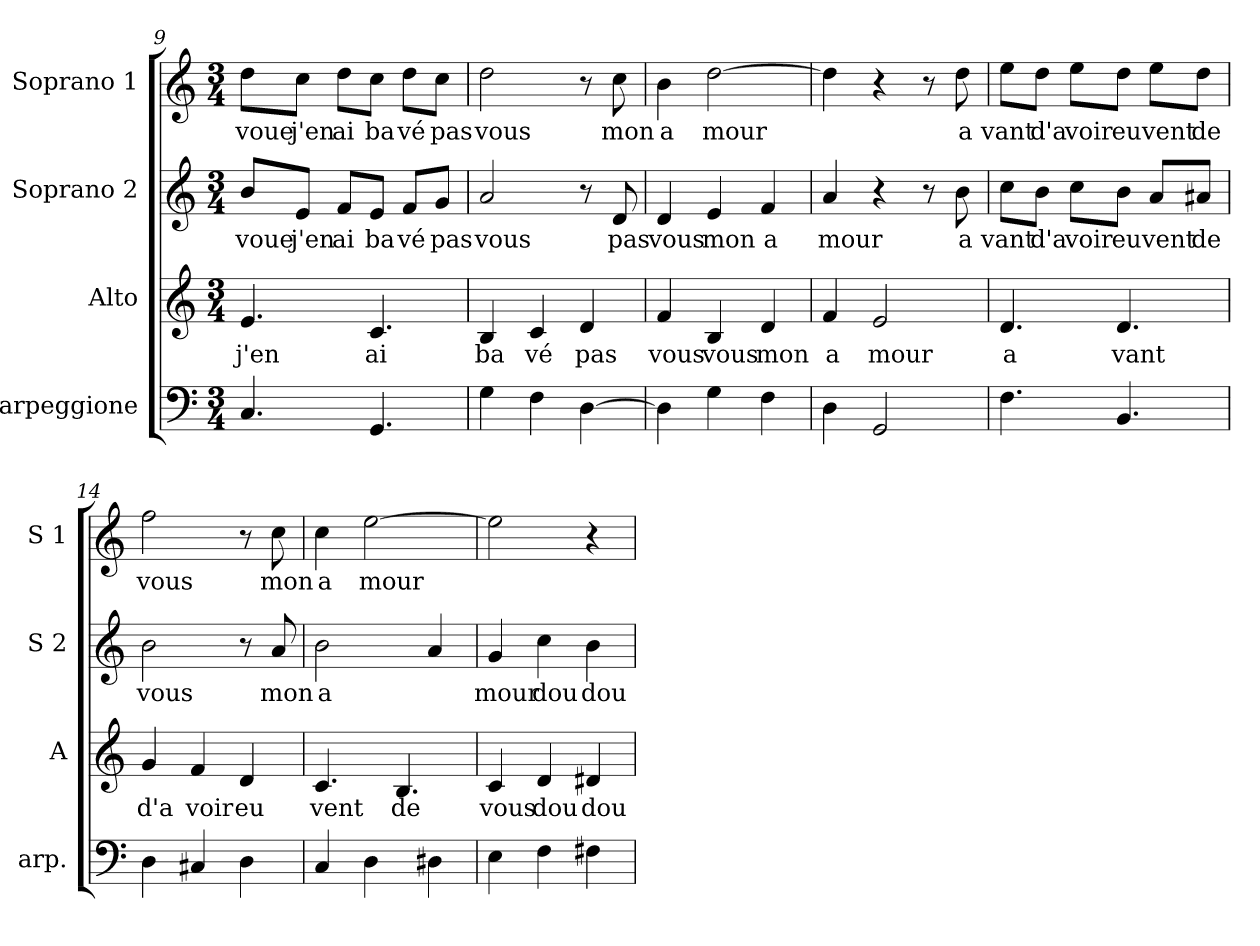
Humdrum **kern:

**kern	**kern	**text	**kern	**text	**kern	**text
*part4	*part3	*part3	*part2	*part2	*part1	*part1
*staff4	*staff3	*staff3	*staff2	*staff2	*staff1	*staff1
*I"arpeggione	*I"Alto	*	*I"Soprano 2	*	*I"Soprano 1	*
*I'arp.	*I'A	*	*I'S 2	*	*I'S 1	*
*clefF4	*clefG2	*	*clefG2	*	*clefG2	*
*k[]	*k[]	*	*k[]	*	*k[]	*
*C:	*C:	*	*C:	*	*C:	*
*M3/4	*M3/4	*	*M3/4	*	*M3/4	*
=9	=9	=9	=9	=9	=9	=9
!	!	!LO:LY:b	!	!	!	!
!	!	!	!	!LO:LY:b	!	!
!	!	!	!	!	!	!LO:LY:b
4.C/	4.e/	j'en	8b/L	voue	8dd\L	voue
!	!	!	!	!LO:LY:b	!	!
!	!	!	!	!	!	!LO:LY:b
.	.	.	8e/J	j'en	8cc\J	j'en
!	!	!	!	!LO:LY:b	!	!
!	!	!	!	!	!	!LO:LY:b
.	.	.	8f/L	ai	8dd\L	ai
!	!	!LO:LY:b	!	!	!	!
!	!	!	!	!LO:LY:b	!	!
!	!	!	!	!	!	!LO:LY:b
4.GG/	4.c/	ai	8e/J	ba	8cc\J	ba
!	!	!	!	!LO:LY:b	!	!
!	!	!	!	!	!	!LO:LY:b
.	.	.	8f/L	vé	8dd\L	vé
!	!	!	!	!LO:LY:b	!	!
!	!	!	!	!	!	!LO:LY:b
.	.	.	8g/J	pas	8cc\J	pas
=10	=10	=10	=10	=10	=10	=10
!	!	!LO:LY:b	!	!	!	!
!	!	!	!	!LO:LY:b	!	!
!	!	!	!	!	!	!LO:LY:b
4G\	4B/	ba	2a/	vous	2dd\	vous
!	!	!LO:LY:b	!	!	!	!
4F\	4c/	vé	.	.	.	.
!	!	!LO:LY:b	!	!	!	!
[4D\	4d/	pas	8r	.	8r	.
!	!	!	!	!LO:LY:b	!	!
!	!	!	!	!	!	!LO:LY:b
.	.	.	8d/	pas	8cc\	mon
=11	=11	=11	=11	=11	=11	=11
!	!	!LO:LY:b	!	!	!	!
!	!	!	!	!LO:LY:b	!	!
!	!	!	!	!	!	!LO:LY:b
4D\]	4f/	vous	4d/	vous	4b\	a
!	!	!LO:LY:b	!	!	!	!
!	!	!	!	!LO:LY:b	!	!
!	!	!	!	!	!	!LO:LY:b
4G\	4B/	vous	4e/	mon	[2dd\	mour
!	!	!LO:LY:b	!	!	!	!
!	!	!	!	!LO:LY:b	!	!
4F\	4d/	mon	4f/	a	.	.
!!LO:PB:g=z
=12	=12	=12	=12	=12	=12	=12
!	!	!LO:LY:b	!	!	!	!
!	!	!	!	!LO:LY:b	!	!
4D\	4f/	a	4a/	mour	4dd\]	.
!	!	!LO:LY:b	!	!	!	!
2GG/	2e/	mour	4r	.	4r	.
.	.	.	8r	.	8r	.
!	!	!	!	!LO:LY:b	!	!
!	!	!	!	!	!	!LO:LY:b
.	.	.	8b\	a	8dd\	a
=13	=13	=13	=13	=13	=13	=13
!	!	!LO:LY:b	!	!	!	!
!	!	!	!	!LO:LY:b	!	!
!	!	!	!	!	!	!LO:LY:b
4.F\	4.d/	a	8cc\L	vant	8ee\L	vant
!	!	!	!	!LO:LY:b	!	!
!	!	!	!	!	!	!LO:LY:b
.	.	.	8b\J	d'a	8dd\J	d'a
!	!	!	!	!LO:LY:b	!	!
!	!	!	!	!	!	!LO:LY:b
.	.	.	8cc\L	voir	8ee\L	voir
!	!	!LO:LY:b	!	!	!	!
!	!	!	!	!LO:LY:b	!	!
!	!	!	!	!	!	!LO:LY:b
4.BB/	4.d/	vant	8b\J	eu	8dd\J	eu
!	!	!	!	!LO:LY:b	!	!
!	!	!	!	!	!	!LO:LY:b
.	.	.	8a/L	vent	8ee\L	vent
!	!	!	!	!LO:LY:b	!	!
!	!	!	!	!	!	!LO:LY:b
.	.	.	8a#X/J	de	8dd\J	de
=14	=14	=14	=14	=14	=14	=14
!	!	!LO:LY:b	!	!	!	!
!	!	!	!	!LO:LY:b	!	!
!	!	!	!	!	!	!LO:LY:b
4D\	4g/	d'a	2b\	vous	2ff\	vous
!	!	!LO:LY:b	!	!	!	!
4C#X/	4f/	voir	.	.	.	.
!	!	!LO:LY:b	!	!	!	!
4D\	4d/	eu	8r	.	8r	.
!	!	!	!	!LO:LY:b	!	!
!	!	!	!	!	!	!LO:LY:b
.	.	.	8a/	mon	8cc\	mon
=15	=15	=15	=15	=15	=15	=15
!	!	!LO:LY:b	!	!	!	!
!	!	!	!	!LO:LY:b	!	!
!	!	!	!	!	!	!LO:LY:b
4C/	4.c/	vent	2b\	a	4cc\	a
!	!	!	!	!	!	!LO:LY:b
4D\	.	.	.	.	[2ee\	mour
!	!	!LO:LY:b	!	!	!	!
.	4.B/	de	.	.	.	.
4D#X\	.	.	4a/	.	.	.
=16	=16	=16	=16	=16	=16	=16
!	!	!LO:LY:b	!	!	!	!
!	!	!	!	!LO:LY:b	!	!
4E\	4c/	vous	4g/	mour	2ee\]	.
!	!	!LO:LY:b	!	!	!	!
!	!	!	!	!LO:LY:b	!	!
4F\	4d/	dou	4cc\	dou	.	.
!	!	!LO:LY:b	!	!	!	!
!	!	!	!	!LO:LY:b	!	!
4F#X\	4d#X/	dou	4b\	dou	4r	.
=	=	=	=	=	=	=
*-	*-	*-	*-	*-	*-	*-
